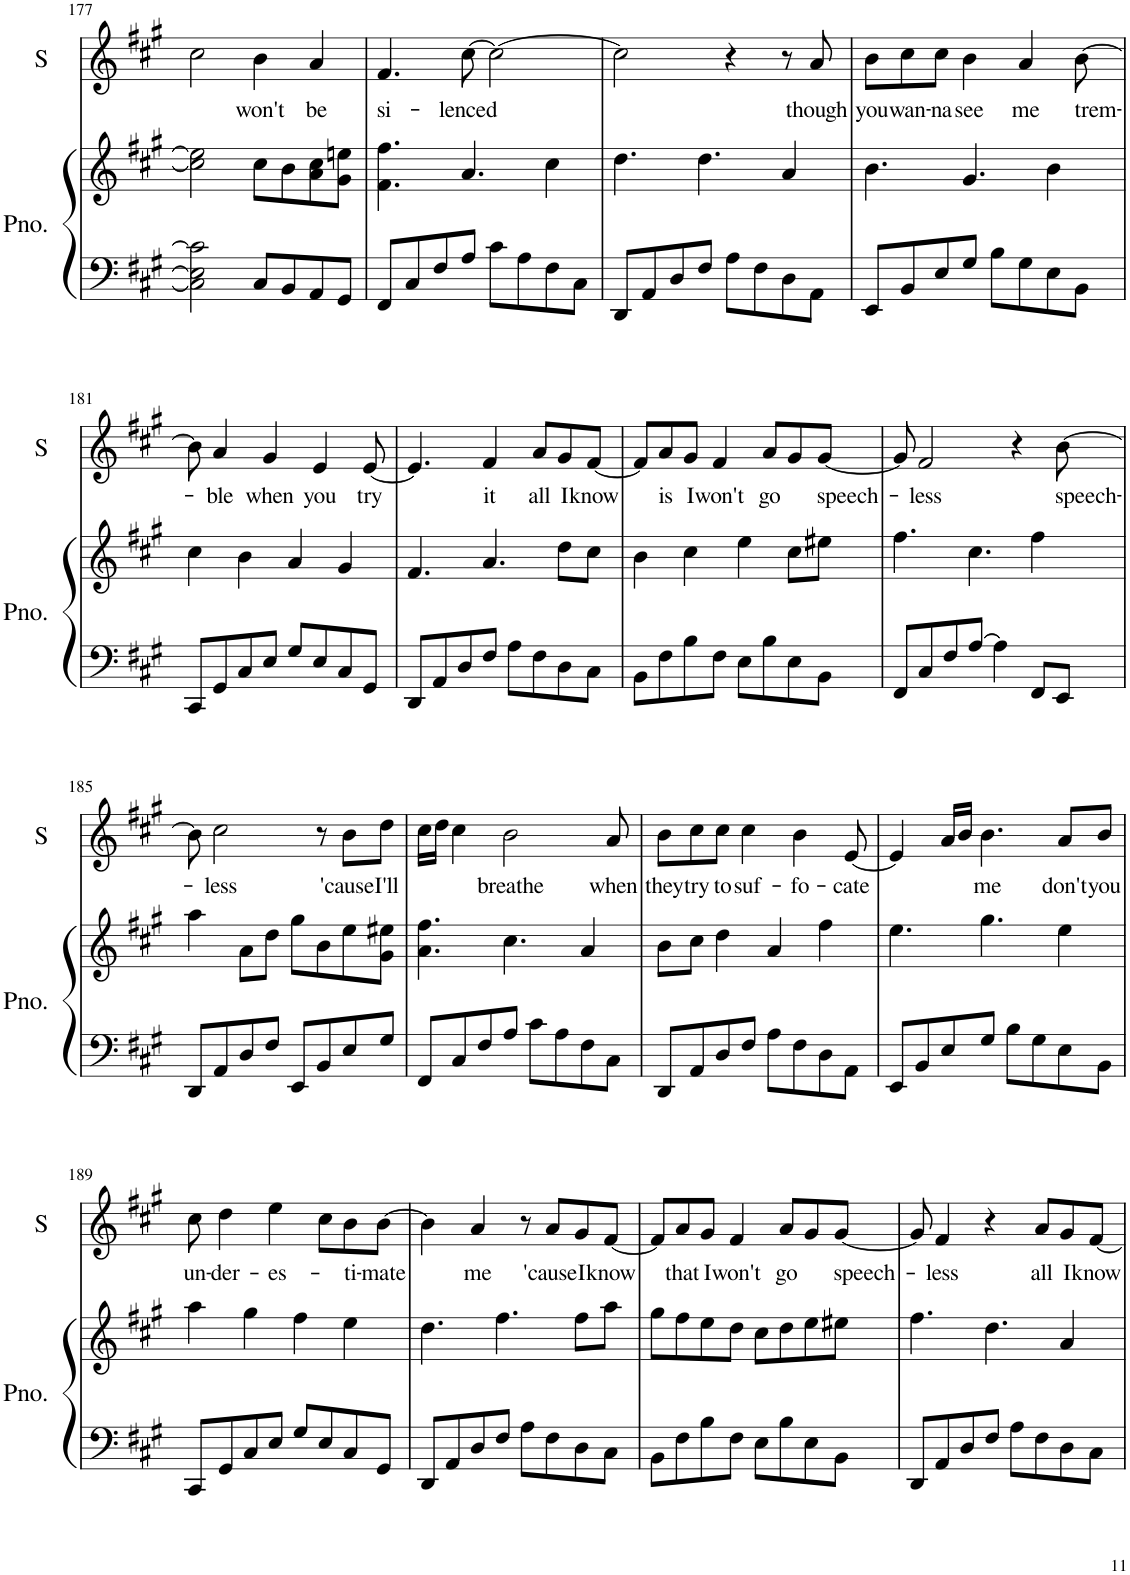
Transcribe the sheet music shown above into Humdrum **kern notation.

**kern	**kern	**kern	**text
*part2	*part2	*part1	*part1
*staff3	*staff2	*staff1	*staff1
*I"Piano	*	*I"Singer	*
*I'Pno.	*	*I'S	*
!!LO:PB:g=z
*clefF4	*clefG2	*clefG2	*
*k[f#c#g#]	*k[f#c#g#]	*k[f#c#g#]	*
*M4/4	*M4/4	*M4/4	*
=177	=177	=177	=177
2C#\] 2E#\] 2c#\]	2cc#\] 2ee#\]	2cc#\	.
!	!	!	!LO:LY:b
8C#/L	8cc#\L	4b\	won't
8BB/	8b\	.	.
!	!	!	!LO:LY:b
8AA/	8a\ 8cc#\	4a/	be
8GG#/J	8g#\ 8een\J	.	.
=178	=178	=178	=178
!	!	!	!LO:LY:b
8FF#/L	4.f#\ 4.ff#\	4.f#/	si-
8C#/	.	.	.
8F#/	.	.	.
!	!	!	!LO:LY:b
8A/J	4.a/	[8cc#\	-lenced
8c#\L	.	2cc#\_	.
8A\	.	.	.
8F#\	4cc#\	.	.
8C#\J	.	.	.
=179	=179	=179	=179
8DD/L	4.dd\	2cc#\]	.
8AA/	.	.	.
8D/	.	.	.
8F#/J	4.dd\	.	.
8A\L	.	4r	.
8F#\	.	.	.
8D\	4a/	8r	.
!	!	!	!LO:LY:b
8AA\J	.	8a/	though
=180	=180	=180	=180
!	!	!	!LO:LY:b
8EE/L	4.b\	8b\L	you
!	!	!	!LO:LY:b
8BB/	.	8cc#\	wan-
!	!	!	!LO:LY:b
8E/	.	8cc#\J	-na
!	!	!	!LO:LY:b
8G#/J	4.g#/	4b\	see
8B\L	.	.	.
!	!	!	!LO:LY:b
8G#\	.	4a/	me
8E\	4b\	.	.
!	!	!	!LO:LY:b
8BB\J	.	[8b\	trem-
!!LO:LB:g=z
=181	=181	=181	=181
8CC#/L	4cc#\	8b\]	.
!	!	!	!LO:LY:b
8GG#/	.	4a/	-ble
8C#/	4b\	.	.
!	!	!	!LO:LY:b
8E/J	.	4g#/	when
8G#/L	4a/	.	.
!	!	!	!LO:LY:b
8E/	.	4e/	you
8C#/	4g#/	.	.
!	!	!	!LO:LY:b
8GG#/J	.	[8e/	try
=182	=182	=182	=182
8DD/L	4.f#/	4.e/]	.
8AA/	.	.	.
8D/	.	.	.
!	!	!	!LO:LY:b
8F#/J	4.a/	4f#/	it
8A\L	.	.	.
!	!	!	!LO:LY:b
8F#\	.	8a/L	all
!	!	!	!LO:LY:b
8D\	8dd\L	8g#/	I
!	!	!	!LO:LY:b
8C#\J	8cc#\J	[8f#/J	know
=183	=183	=183	=183
8BB\L	4b\	8f#/L]	.
!	!	!	!LO:LY:b
8F#\	.	8a/	is
!	!	!	!LO:LY:b
8B\	4cc#\	8g#/J	I
!	!	!	!LO:LY:b
8F#\J	.	4f#/	won't
8E\L	4ee\	.	.
!	!	!	!LO:LY:b
8B\	.	8a/L	go
8E\	8cc#\L	8g#/	.
!	!	!	!LO:LY:b
8BB\J	8ee#X\J	[8g#/J	speech-
=184	=184	=184	=184
8FF#/L	4.ff#\	8g#/]	.
!	!	!	!LO:LY:b
8C#/	.	2f#/	-less
8F#/	.	.	.
[8A/J	4.cc#\	.	.
4A\]	.	.	.
.	.	4r	.
8FF#/L	4ff#\	.	.
!	!	!	!LO:LY:b
8EE/J	.	[8b\	speech-
!!LO:LB:g=z
=185	=185	=185	=185
8DD/L	4aa\	8b\]	.
!	!	!	!LO:LY:b
8AA/	.	2cc#\	-less
8D/	8a\L	.	.
8F#/J	8dd\J	.	.
8EE/L	8gg#\L	.	.
8BB/	8b\	8r	.
!	!	!	!LO:LY:b
8E/	8ee\	8b\L	'cause
!	!	!	!LO:LY:b
8G#/J	8g#\ 8ee#X\J	8dd\J	I'll
=186	=186	=186	=186
8FF#/L	4.a\ 4.ff#\	16cc#\LL	.
.	.	16dd\JJ	.
8C#/	.	4cc#\	.
8F#/	.	.	.
!	!	!	!LO:LY:b
8A/J	4.cc#\	2b\	breathe
8c#\L	.	.	.
8A\	.	.	.
8F#\	4a/	.	.
!	!	!	!LO:LY:b
8C#\J	.	8a/	when
=187	=187	=187	=187
!	!	!	!LO:LY:b
8DD/L	8b\L	8b\L	they
!	!	!	!LO:LY:b
8AA/	8cc#\J	8cc#\	try
!	!	!	!LO:LY:b
8D/	4dd\	8cc#\J	to
!	!	!	!LO:LY:b
8F#/J	.	4cc#\	suf-
8A\L	4a/	.	.
!	!	!	!LO:LY:b
8F#\	.	4b\	-fo-
8D\	4ff#\	.	.
!	!	!	!LO:LY:b
8AA\J	.	[8e/	-cate
=188	=188	=188	=188
8EE/L	4.ee\	4e/]	.
8BB/	.	.	.
8E/	.	16a/LL	.
.	.	16b/JJ	.
!	!	!	!LO:LY:b
8G#/J	4.gg#\	4.b\	me
8B\L	.	.	.
8G#\	.	.	.
!	!	!	!LO:LY:b
8E\	4ee\	8a/L	don't
!	!	!	!LO:LY:b
8BB\J	.	8b/J	you
!!LO:LB:g=z
=189	=189	=189	=189
!	!	!	!LO:LY:b
8CC#/L	4aa\	8cc#\	un-
!	!	!	!LO:LY:b
8GG#/	.	4dd\	der-
8C#/	4gg#\	.	.
!	!	!	!LO:LY:b
8E/J	.	4ee\	-es-
8G#/L	4ff#\	.	.
8E/	.	8cc#\L	.
!	!	!	!LO:LY:b
8C#/	4ee\	8b\	ti-
!	!	!	!LO:LY:b
8GG#/J	.	[8b\J	-mate
=190	=190	=190	=190
8DD/L	4.dd\	4b\]	.
8AA/	.	.	.
!	!	!	!LO:LY:b
8D/	.	4a/	me
8F#/J	4.ff#\	.	.
8A\L	.	8r	.
!	!	!	!LO:LY:b
8F#\	.	8a/L	'cause
!	!	!	!LO:LY:b
8D\	8ff#\L	8g#/	I
!	!	!	!LO:LY:b
8C#\J	8aa\J	[8f#/J	know
=191	=191	=191	=191
8BB\L	8gg#\L	8f#/L]	.
!	!	!	!LO:LY:b
8F#\	8ff#\	8a/	that
!	!	!	!LO:LY:b
8B\	8ee\	8g#/J	I
!	!	!	!LO:LY:b
8F#\J	8dd\J	4f#/	won't
8E\L	8cc#\L	.	.
!	!	!	!LO:LY:b
8B\	8dd\	8a/L	go
8E\	8ee\	8g#/	.
!	!	!	!LO:LY:b
8BB\J	8ee#X\J	[8g#/J	speech-
=192	=192	=192	=192
8DD/L	4.ff#\	8g#/]	.
!	!	!	!LO:LY:b
8AA/	.	4f#/	-less
8D/	.	.	.
8F#/J	4.dd\	4r	.
8A\L	.	.	.
!	!	!	!LO:LY:b
8F#\	.	8a/L	all
!	!	!	!LO:LY:b
8D\	4a/	8g#/	I
!	!	!	!LO:LY:b
8C#\J	.	[8f#/J	know
=	=	=	=
*-	*-	*-	*-
